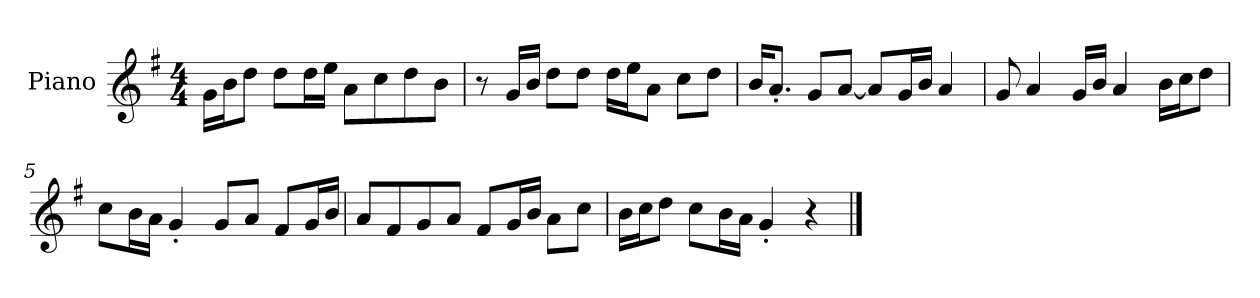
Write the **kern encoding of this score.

**kern
*part1
*staff1
*I"Piano
*I'P-no
*clefG2
*k[f#]
*M4/4
*MM90
=1
16g\LL
16b\J
8dd\J
8dd\L
16dd\L
16ee\JJ
8a\L
8cc\
8dd\
8b\J
=2
8r
16g/LL
16b/JJ
8dd\L
8dd\J
16dd\LL
16ee\J
8a\J
8cc\L
8dd\J
=3
16b/KL
8.a'/J
8g/L
[8a/J
8a/L]
16g/L
16b/JJ
4a/
=4
8g/
4a/
16g/LL
16b/JJ
4a/
16b\LL
16cc\J
8dd\J
!!LO:LB:g=z
=5
8cc\L
16b\L
16a\JJ
4g'/
8g/L
8a/J
8f#/L
16g/L
16b/JJ
=6
8a/L
8f#/
8g/
8a/J
8f#/L
16g/L
16b/JJ
8a\L
8cc\J
=7
16b\LL
16cc\J
8dd\J
8cc\L
16b\L
16a\JJ
4g'/
4r
==
*-
